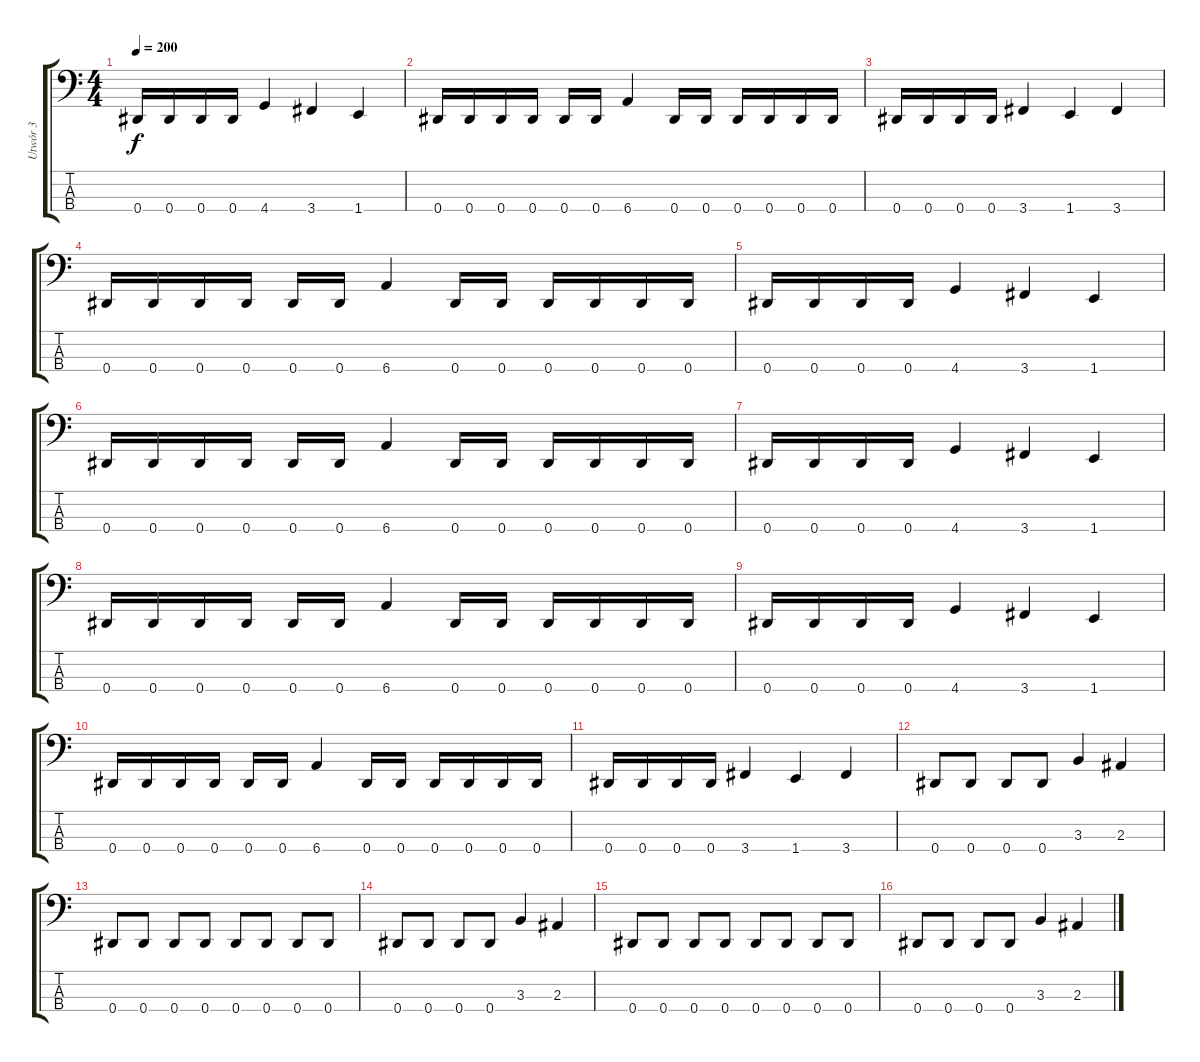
\track ("Utwór 3" "Utwór 3") {instrument electricbassfinger}
\staff {score tabs}
\tuning (Gb2 Db2 Ab1 Eb1) {hide}
\ts (4 4)
\tempo 200
\clef f4
\ks c
0.4.16{dy f} 0.4.16 0.4.16 0.4.16 4.4.4 3.4.4 1.4.4 |
0.4.16 0.4.16 0.4.16 0.4.16 0.4.16 0.4.16 6.4.4 0.4.16 0.4.16 0.4.16 0.4.16 0.4.16 0.4.16 |
0.4.16 0.4.16 0.4.16 0.4.16 3.4.4 1.4.4 3.4.4 |
0.4.16 0.4.16 0.4.16 0.4.16 0.4.16 0.4.16 6.4.4 0.4.16 0.4.16 0.4.16 0.4.16 0.4.16 0.4.16 |
0.4.16 0.4.16 0.4.16 0.4.16 4.4.4 3.4.4 1.4.4 |
0.4.16 0.4.16 0.4.16 0.4.16 0.4.16 0.4.16 6.4.4 0.4.16 0.4.16 0.4.16 0.4.16 0.4.16 0.4.16 |
0.4.16 0.4.16 0.4.16 0.4.16 4.4.4 3.4.4 1.4.4 |
0.4.16 0.4.16 0.4.16 0.4.16 0.4.16 0.4.16 6.4.4 0.4.16 0.4.16 0.4.16 0.4.16 0.4.16 0.4.16 |
0.4.16 0.4.16 0.4.16 0.4.16 4.4.4 3.4.4 1.4.4 |
0.4.16 0.4.16 0.4.16 0.4.16 0.4.16 0.4.16 6.4.4 0.4.16 0.4.16 0.4.16 0.4.16 0.4.16 0.4.16 |
0.4.16 0.4.16 0.4.16 0.4.16 3.4.4 1.4.4 3.4.4 |
0.4.8 0.4.8 0.4.8 0.4.8 3.3.4 2.3.4 |
0.4.8 0.4.8 0.4.8 0.4.8 0.4.8 0.4.8 0.4.8 0.4.8 |
0.4.8 0.4.8 0.4.8 0.4.8 3.3.4 2.3.4 |
0.4.8 0.4.8 0.4.8 0.4.8 0.4.8 0.4.8 0.4.8 0.4.8 |
0.4.8 0.4.8 0.4.8 0.4.8 3.3.4 2.3.4
